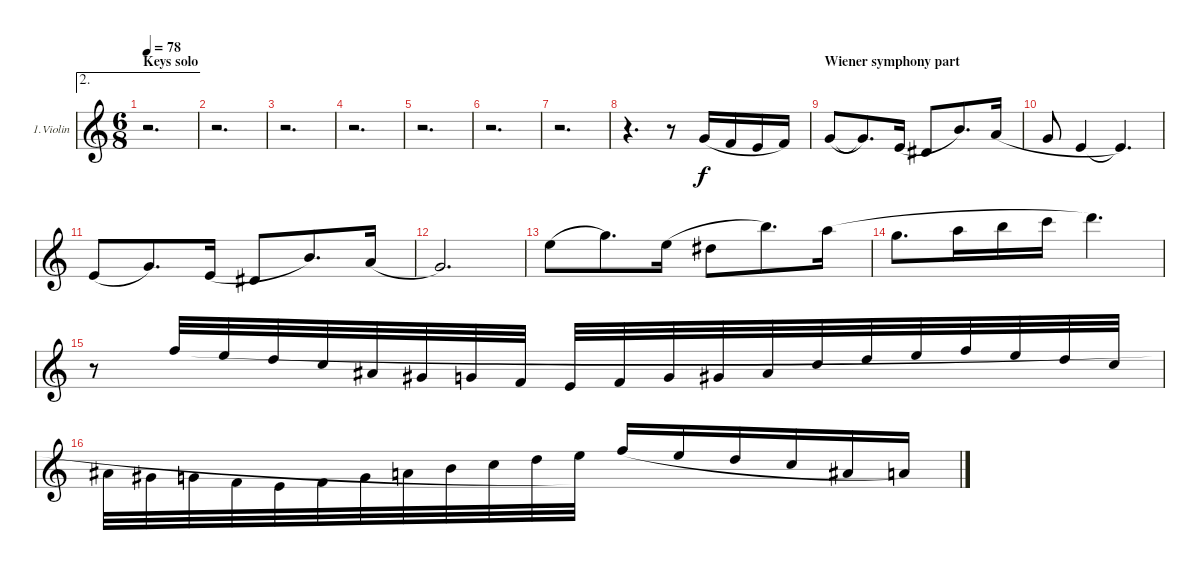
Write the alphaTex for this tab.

\defaultSystemsLayout 4
\bracketExtendMode groupsimilarinstruments
\multiBarRest
\firstSystemTrackNameOrientation horizontal
\otherSystemsTrackNameOrientation horizontal
\track ("1. Violin" "1.Violin") {instrument violin}
\staff {score}
\tuning (E5 A4 D4 G3)
\ae 2
\ts (6 8)
\section ("" "Keys solo")
\tempo 78
\clef g2
\ks c
r.2{d dy f} |
r.2{d} |
r.2{d} |
r.2{d} |
r.2{d} |
r.2{d} |
r.2{d} |
r.4{d} r.8 5.3.16{legatoorigin} 3.3.16{legatoorigin} 2.3.16{legatoorigin} 3.3.16 |
\section ("" "Wiener symphony part")
5.3.8{legatoorigin} 5.3{t}.8{d} 2.3.16{legatoorigin} 1.3.8{legatoorigin} 2.2.8{d} 0.2.16{legatoorigin} |
5.3.8{legatoorigin} 2.3.4{legatoorigin} 2.3{t}.4{d} |
2.3.8{legatoorigin} 5.3.8{d} 2.3.16{legatoorigin} 1.3.8{legatoorigin} 2.2.8{d} 0.2.16{legatoorigin} |
5.3.2{d} |
0.1.8{legatoorigin} 3.1.8{d} 0.1.16{legatoorigin} 6.2.8{legatoorigin} 7.1.8{d} 5.1.16{legatoorigin} |
3.1.8{d legatoorigin} 5.1.16{legatoorigin} 7.1.16{legatoorigin} 8.1.16{legatoorigin} 10.1.4{d} |
r.8 1.1.32{legatoorigin beam invert} 0.1.32{legatoorigin} 5.2.32{legatoorigin} 3.2.32{legatoorigin} 1.2.32{legatoorigin} 6.3.32{legatoorigin} 5.3.32{legatoorigin} 3.3.32{legatoorigin} 2.3.32{legatoorigin beam invert} 3.3.32{legatoorigin} 5.3.32{legatoorigin} 6.3.32{legatoorigin} 8.3.32{legatoorigin} 10.3.32{legatoorigin} 12.3.32{legatoorigin} 7.2.32{legatoorigin} 8.2.32{legatoorigin} 7.2.32{legatoorigin} 12.3.32{legatoorigin} 10.3.32{legatoorigin} |
8.3.32{legatoorigin} 6.3.32{legatoorigin} 5.3.32{legatoorigin} 3.3.32{legatoorigin} 2.3.32{legatoorigin} 3.3.32{legatoorigin} 5.3.32{legatoorigin} 0.2.32{legatoorigin} 2.2.32{legatoorigin} 3.2.32{legatoorigin} 5.2.32{legatoorigin} 0.1.32 1.1.16{legatoorigin beam invert} 0.1.16{legatoorigin} 5.2.16{legatoorigin} 3.2.16{legatoorigin} 1.2.16{legatoorigin} 0.2.16{legatoorigin}
